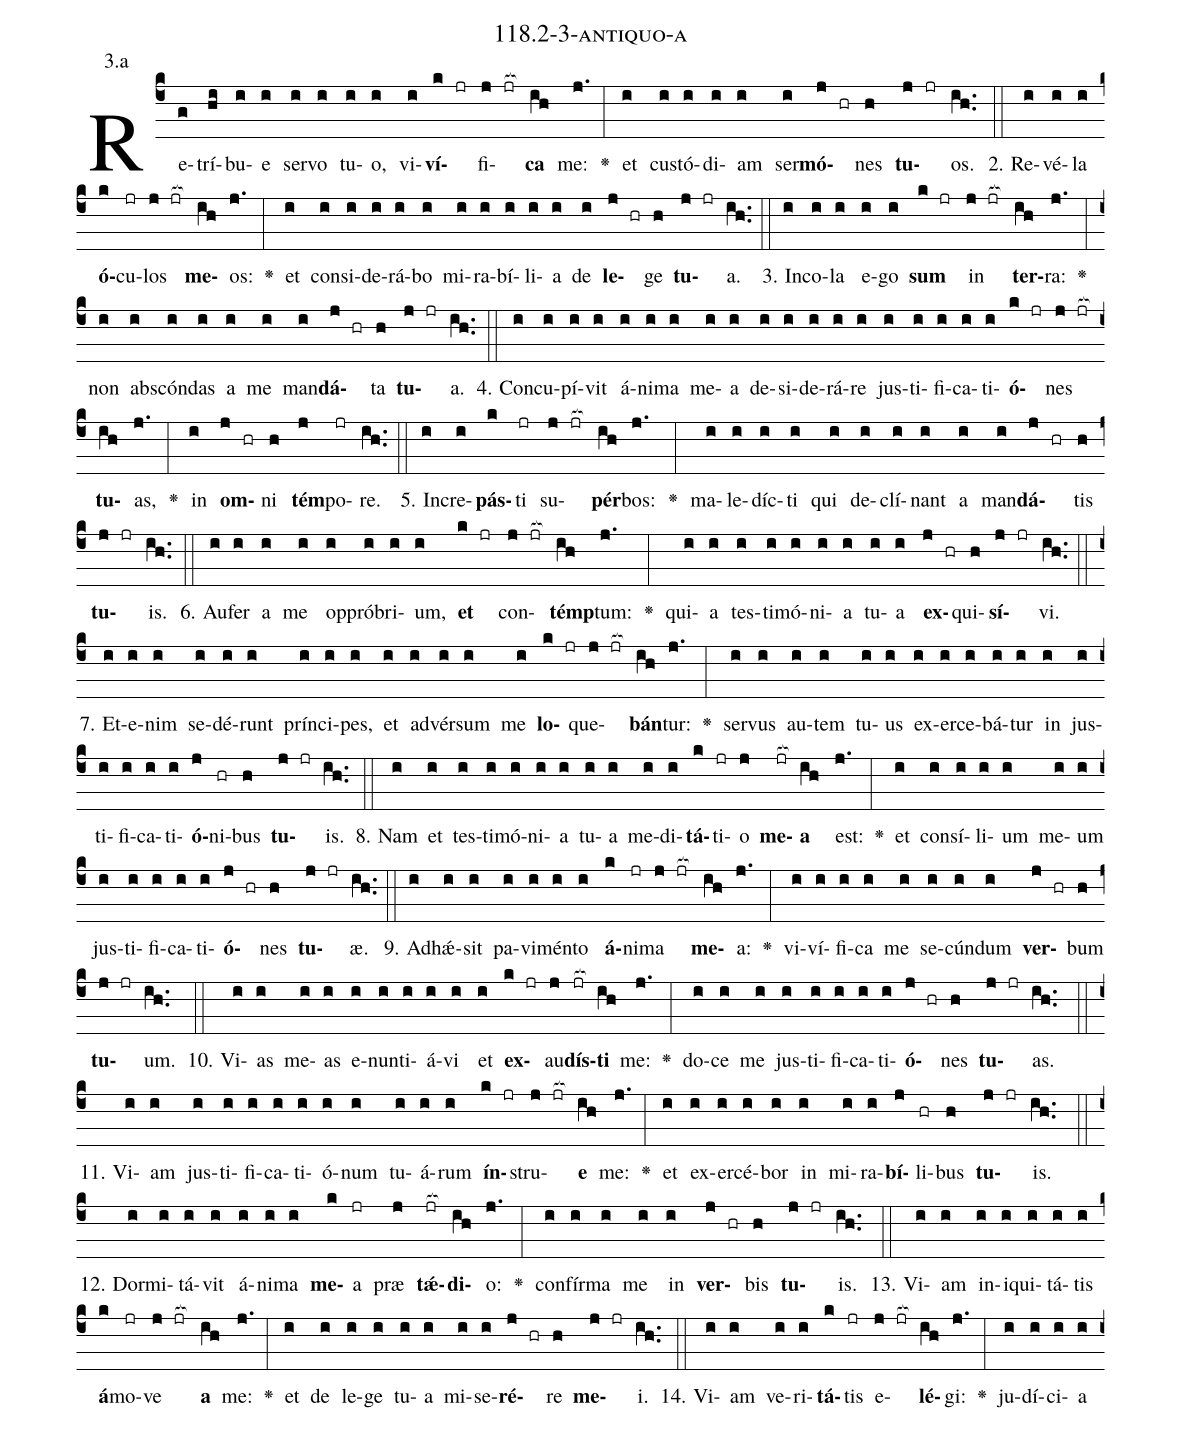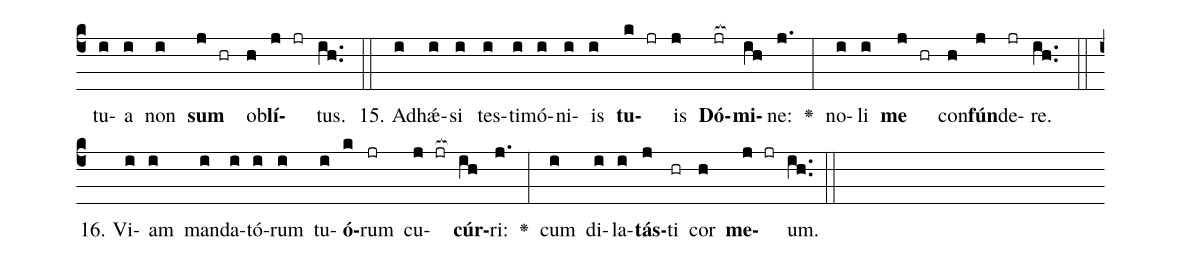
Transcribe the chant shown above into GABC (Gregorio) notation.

name: 118.2-3-antiquo-a;
annotation: 3.a;
%%
(c4)Re(g)trí(hi)bu(i)e(i) ser(i)vo(i) tu(i)o,(i) vi(i)<b>ví</b>(k jr)fi(j jr[ocb:1{])<b>ca</b>(ih[ocb:0}]) me:(j.) <v>\greheightstar</v>(:) et(i) cus(i)tó(i)di(i)am(i) ser(i)<b>mó</b>(j hr)nes(h) <b>tu</b>(j jr)os.(ih..) (::)
2. Re(i)vé(i)la(i) <b>ó</b>(k)cu(jr)los(j jr[ocb:1{]) <b>me</b>(ih[ocb:0}])os:(j.) <v>\greheightstar</v>(:) et(i) con(i)si(i)de(i)rá(i)bo(i) mi(i)ra(i)bí(i)li(i)a(i) de(i) <b>le</b>(j hr)ge(h) <b>tu</b>(j jr)a.(ih..) (::)
3. In(i)co(i)la(i) e(i)go(i) <b>sum</b>(k jr) in(j jr[ocb:1{]) <b>ter</b>(ih[ocb:0}])ra:(j.) <v>\greheightstar</v>(:) non(i) abs(i)cón(i)das(i) a(i) me(i) man(i)<b>dá</b>(j hr)ta(h) <b>tu</b>(j jr)a.(ih..) (::)
4. Con(i)cu(i)pí(i)vit(i) á(i)ni(i)ma(i) me(i)a(i) de(i)si(i)de(i)rá(i)re(i) jus(i)ti(i)fi(i)ca(i)ti(i)<b>ó</b>(k jr)nes(j jr[ocb:1{]) <b>tu</b>(ih[ocb:0}])as,(j.) <v>\greheightstar</v>(:) in(i) <b>om</b>(j hr)ni(h) <b>tém</b>(j)po(jr)re.(ih..) (::)
5. In(i)cre(i)<b>pás</b>(k)ti(jr) su(j jr[ocb:1{])<b>pér</b>(ih[ocb:0}])bos:(j.) <v>\greheightstar</v>(:) ma(i)le(i)díc(i)ti(i) qui(i) de(i)clí(i)nant(i) a(i) man(i)<b>dá</b>(j hr)tis(h) <b>tu</b>(j jr)is.(ih..) (::)
6. Au(i)fer(i) a(i) me(i) op(i)pró(i)bri(i)um,(i) <b>et</b>(k jr) con(j jr[ocb:1{])<b>témp</b>(ih[ocb:0}])tum:(j.) <v>\greheightstar</v>(:) qui(i)a(i) tes(i)ti(i)mó(i)ni(i)a(i) tu(i)a(i) <b>ex</b>(j hr)qui(h)<b>sí</b>(j jr)vi.(ih..) (::)
7. Et(i)e(i)nim(i) se(i)dé(i)runt(i) prín(i)ci(i)pes,(i) et(i) ad(i)vér(i)sum(i) me(i) <b>lo</b>(k jr)que(j jr[ocb:1{])<b>bán</b>(ih[ocb:0}])tur:(j.) <v>\greheightstar</v>(:) ser(i)vus(i) au(i)tem(i) tu(i)us(i) ex(i)er(i)ce(i)bá(i)tur(i) in(i) jus(i)ti(i)fi(i)ca(i)ti(i)<b>ó</b>(j)ni(hr)bus(h) <b>tu</b>(j jr)is.(ih..) (::)
8. Nam(i) et(i) tes(i)ti(i)mó(i)ni(i)a(i) tu(i)a(i) me(i)di(i)<b>tá</b>(k)ti(jr)o(j) <b>me</b>(jr[ocb:1{])<b>a</b>(ih[ocb:0}]) est:(j.) <v>\greheightstar</v>(:) et(i) con(i)sí(i)li(i)um(i) me(i)um(i) jus(i)ti(i)fi(i)ca(i)ti(i)<b>ó</b>(j hr)nes(h) <b>tu</b>(j jr)æ.(ih..) (::)
9. Ad(i)hǽ(i)sit(i) pa(i)vi(i)mén(i)to(i) <b>á</b>(k)ni(jr)ma(j jr[ocb:1{]) <b>me</b>(ih[ocb:0}])a:(j.) <v>\greheightstar</v>(:) vi(i)ví(i)fi(i)ca(i) me(i) se(i)cún(i)dum(i) <b>ver</b>(j hr)bum(h) <b>tu</b>(j jr)um.(ih..) (::)
10. Vi(i)as(i) me(i)as(i) e(i)nun(i)ti(i)á(i)vi(i) et(i) <b>ex</b>(k jr)au(j)<b>dís</b>(jr[ocb:1{])<b>ti</b>(ih[ocb:0}]) me:(j.) <v>\greheightstar</v>(:) do(i)ce(i) me(i) jus(i)ti(i)fi(i)ca(i)ti(i)<b>ó</b>(j hr)nes(h) <b>tu</b>(j jr)as.(ih..) (::)
11. Vi(i)am(i) jus(i)ti(i)fi(i)ca(i)ti(i)ó(i)num(i) tu(i)á(i)rum(i) <b>ín</b>(k jr)stru(j jr[ocb:1{])<b>e</b>(ih[ocb:0}]) me:(j.) <v>\greheightstar</v>(:) et(i) ex(i)er(i)cé(i)bor(i) in(i) mi(i)ra(i)<b>bí</b>(j)li(hr)bus(h) <b>tu</b>(j jr)is.(ih..) (::)
12. Dor(i)mi(i)tá(i)vit(i) á(i)ni(i)ma(i) <b>me</b>(k)a(jr) præ(j) <b>tǽ</b>(jr[ocb:1{])<b>di</b>(ih[ocb:0}])o:(j.) <v>\greheightstar</v>(:) con(i)fír(i)ma(i) me(i) in(i) <b>ver</b>(j hr)bis(h) <b>tu</b>(j jr)is.(ih..) (::)
13. Vi(i)am(i) in(i)i(i)qui(i)tá(i)tis(i) <b>á</b>(k)mo(jr)ve(j jr[ocb:1{]) <b>a</b>(ih[ocb:0}]) me:(j.) <v>\greheightstar</v>(:) et(i) de(i) le(i)ge(i) tu(i)a(i) mi(i)se(i)<b>ré</b>(j hr)re(h) <b>me</b>(j jr)i.(ih..) (::)
14. Vi(i)am(i) ve(i)ri(i)<b>tá</b>(k)tis(jr) e(j jr[ocb:1{])<b>lé</b>(ih[ocb:0}])gi:(j.) <v>\greheightstar</v>(:) ju(i)dí(i)ci(i)a(i) tu(i)a(i) non(i) <b>sum</b>(j hr) ob(h)<b>lí</b>(j jr)tus.(ih..) (::)
15. Ad(i)hǽ(i)si(i) tes(i)ti(i)mó(i)ni(i)is(i) <b>tu</b>(k jr)is(j) <b>Dó</b>(jr[ocb:1{])<b>mi</b>(ih[ocb:0}])ne:(j.) <v>\greheightstar</v>(:) no(i)li(i) <b>me</b>(j hr) con(h)<b>fún</b>(j)de(jr)re.(ih..) (::)
16. Vi(i)am(i) man(i)da(i)tó(i)rum(i) tu(i)<b>ó</b>(k)rum(jr) cu(j jr[ocb:1{])<b>cúr</b>(ih[ocb:0}])ri:(j.) <v>\greheightstar</v>(:) cum(i) di(i)la(i)<b>tás</b>(j)ti(hr) cor(h) <b>me</b>(j jr)um.(ih..) (::)
